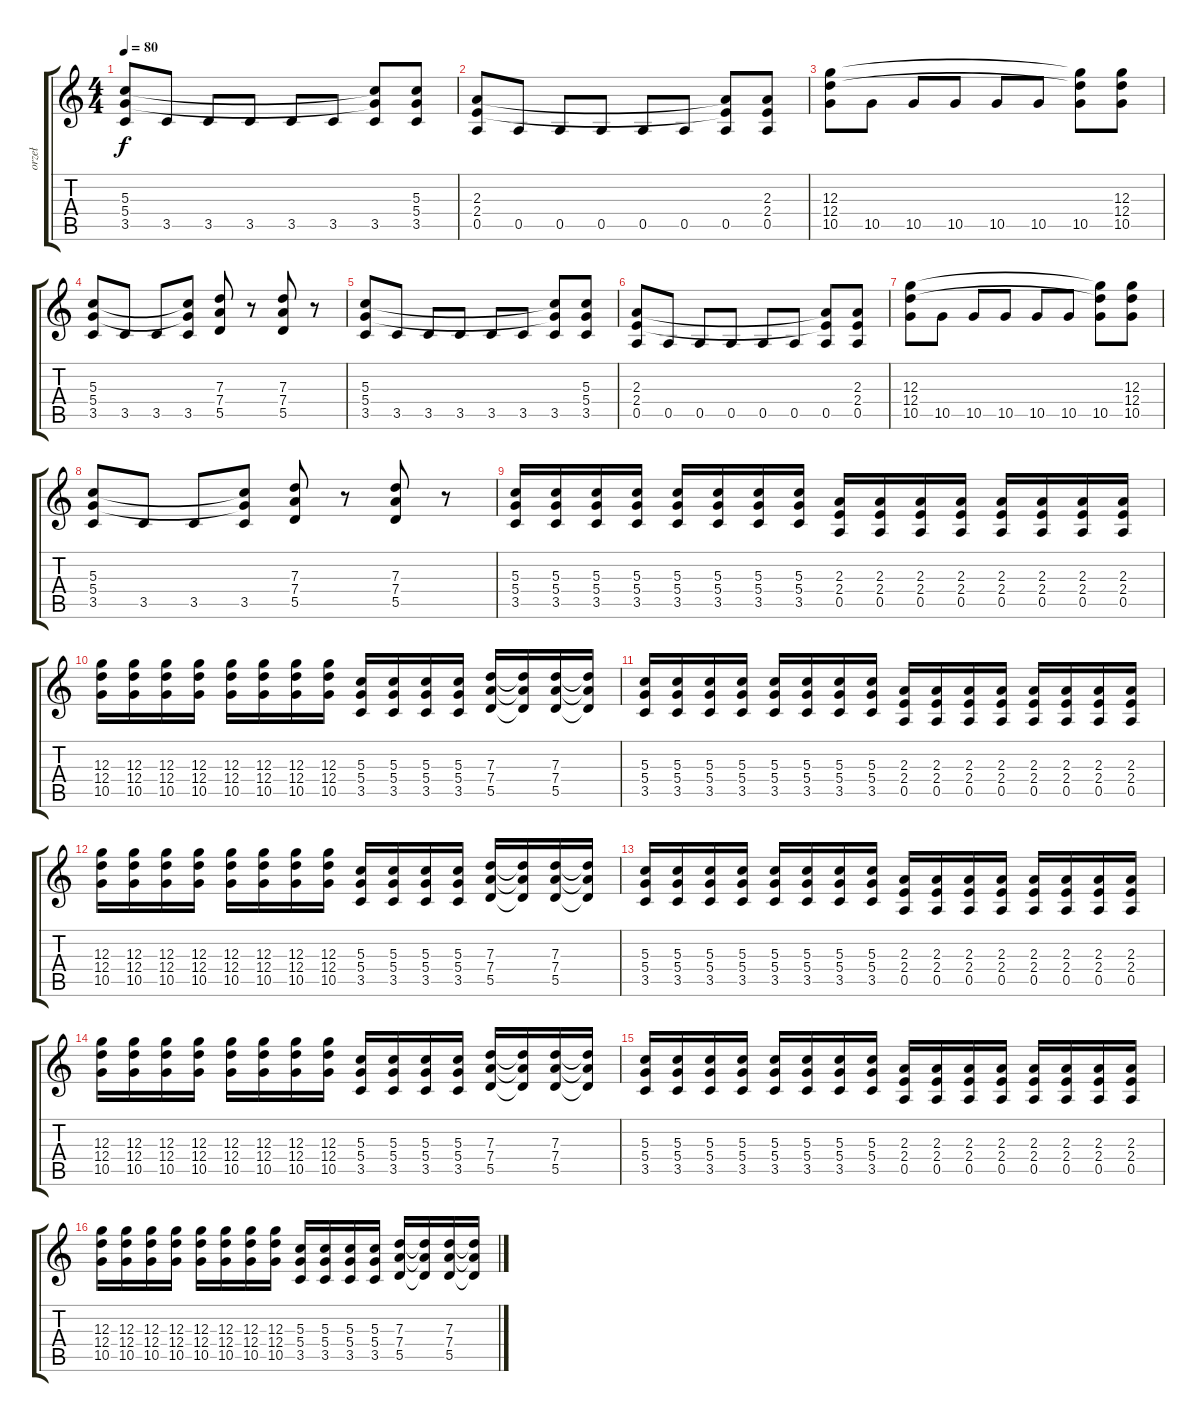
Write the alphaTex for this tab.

\track ("orzeł" "orzeł") {instrument overdrivenguitar}
\staff {score tabs}
\tuning (E4 B3 G3 D3 A2 E2) {hide}
\ts (4 4)
\tempo 80
\clef g2
\ks c
(5.3 5.4 3.5).8{dy f} 3.5.8 3.5.8 3.5.8 3.5.8 3.5.8 (5.3{t} 5.4{t} 3.5).8 (5.3 5.4 3.5).8 |
(2.3 2.4 0.5).8 0.5.8 0.5.8 0.5.8 0.5.8 0.5.8 (2.3{t} 2.4{t} 0.5).8 (2.3 2.4 0.5).8 |
(12.3 12.4 10.5).8 10.5.8 10.5.8 10.5.8 10.5.8 10.5.8 (12.3{t} 12.4{t} 10.5).8 (12.3 12.4 10.5).8 |
(5.3 5.4 3.5).8 3.5.8 3.5.8 (5.3{t} 5.4{t} 3.5).8 (7.3 7.4 5.5).8 r.8 (7.3 7.4 5.5).8 r.8 |
(5.3 5.4 3.5).8 3.5.8 3.5.8 3.5.8 3.5.8 3.5.8 (5.3{t} 5.4{t} 3.5).8 (5.3 5.4 3.5).8 |
(2.3 2.4 0.5).8 0.5.8 0.5.8 0.5.8 0.5.8 0.5.8 (2.3{t} 2.4{t} 0.5).8 (2.3 2.4 0.5).8 |
(12.3 12.4 10.5).8 10.5.8 10.5.8 10.5.8 10.5.8 10.5.8 (12.3{t} 12.4{t} 10.5).8 (12.3 12.4 10.5).8 |
(5.3 5.4 3.5).8 3.5.8 3.5.8 (5.3{t} 5.4{t} 3.5).8 (7.3 7.4 5.5).8 r.8 (7.3 7.4 5.5).8 r.8 |
(5.3 5.4 3.5).16 (5.3 5.4 3.5).16 (5.3 5.4 3.5).16 (5.3 5.4 3.5).16 (5.3 5.4 3.5).16 (5.3 5.4 3.5).16 (5.3 5.4 3.5).16 (5.3 5.4 3.5).16 (2.3 2.4 0.5).16 (2.3 2.4 0.5).16 (2.3 2.4 0.5).16 (2.3 2.4 0.5).16 (2.3 2.4 0.5).16 (2.3 2.4 0.5).16 (2.3 2.4 0.5).16 (2.3 2.4 0.5).16 |
(12.3 12.4 10.5).16 (12.3 12.4 10.5).16 (12.3 12.4 10.5).16 (12.3 12.4 10.5).16 (12.3 12.4 10.5).16 (12.3 12.4 10.5).16 (12.3 12.4 10.5).16 (12.3 12.4 10.5).16 (5.3 5.4 3.5).16 (5.3 5.4 3.5).16 (5.3 5.4 3.5).16 (5.3 5.4 3.5).16 (7.3 7.4 5.5).16 (7.3{t} 7.4{t} 5.5{t}).16 (7.3 7.4 5.5).16 (7.3{t} 7.4{t} 5.5{t}).16 |
(5.3 5.4 3.5).16 (5.3 5.4 3.5).16 (5.3 5.4 3.5).16 (5.3 5.4 3.5).16 (5.3 5.4 3.5).16 (5.3 5.4 3.5).16 (5.3 5.4 3.5).16 (5.3 5.4 3.5).16 (2.3 2.4 0.5).16 (2.3 2.4 0.5).16 (2.3 2.4 0.5).16 (2.3 2.4 0.5).16 (2.3 2.4 0.5).16 (2.3 2.4 0.5).16 (2.3 2.4 0.5).16 (2.3 2.4 0.5).16 |
(12.3 12.4 10.5).16 (12.3 12.4 10.5).16 (12.3 12.4 10.5).16 (12.3 12.4 10.5).16 (12.3 12.4 10.5).16 (12.3 12.4 10.5).16 (12.3 12.4 10.5).16 (12.3 12.4 10.5).16 (5.3 5.4 3.5).16 (5.3 5.4 3.5).16 (5.3 5.4 3.5).16 (5.3 5.4 3.5).16 (7.3 7.4 5.5).16 (7.3{t} 7.4{t} 5.5{t}).16 (7.3 7.4 5.5).16 (7.3{t} 7.4{t} 5.5{t}).16 |
(5.3 5.4 3.5).16 (5.3 5.4 3.5).16 (5.3 5.4 3.5).16 (5.3 5.4 3.5).16 (5.3 5.4 3.5).16 (5.3 5.4 3.5).16 (5.3 5.4 3.5).16 (5.3 5.4 3.5).16 (2.3 2.4 0.5).16 (2.3 2.4 0.5).16 (2.3 2.4 0.5).16 (2.3 2.4 0.5).16 (2.3 2.4 0.5).16 (2.3 2.4 0.5).16 (2.3 2.4 0.5).16 (2.3 2.4 0.5).16 |
(12.3 12.4 10.5).16 (12.3 12.4 10.5).16 (12.3 12.4 10.5).16 (12.3 12.4 10.5).16 (12.3 12.4 10.5).16 (12.3 12.4 10.5).16 (12.3 12.4 10.5).16 (12.3 12.4 10.5).16 (5.3 5.4 3.5).16 (5.3 5.4 3.5).16 (5.3 5.4 3.5).16 (5.3 5.4 3.5).16 (7.3 7.4 5.5).16 (7.3{t} 7.4{t} 5.5{t}).16 (7.3 7.4 5.5).16 (7.3{t} 7.4{t} 5.5{t}).16 |
(5.3 5.4 3.5).16 (5.3 5.4 3.5).16 (5.3 5.4 3.5).16 (5.3 5.4 3.5).16 (5.3 5.4 3.5).16 (5.3 5.4 3.5).16 (5.3 5.4 3.5).16 (5.3 5.4 3.5).16 (2.3 2.4 0.5).16 (2.3 2.4 0.5).16 (2.3 2.4 0.5).16 (2.3 2.4 0.5).16 (2.3 2.4 0.5).16 (2.3 2.4 0.5).16 (2.3 2.4 0.5).16 (2.3 2.4 0.5).16 |
(12.3 12.4 10.5).16 (12.3 12.4 10.5).16 (12.3 12.4 10.5).16 (12.3 12.4 10.5).16 (12.3 12.4 10.5).16 (12.3 12.4 10.5).16 (12.3 12.4 10.5).16 (12.3 12.4 10.5).16 (5.3 5.4 3.5).16 (5.3 5.4 3.5).16 (5.3 5.4 3.5).16 (5.3 5.4 3.5).16 (7.3 7.4 5.5).16 (7.3{t} 7.4{t} 5.5{t}).16 (7.3 7.4 5.5).16 (7.3{t} 7.4{t} 5.5{t}).16
